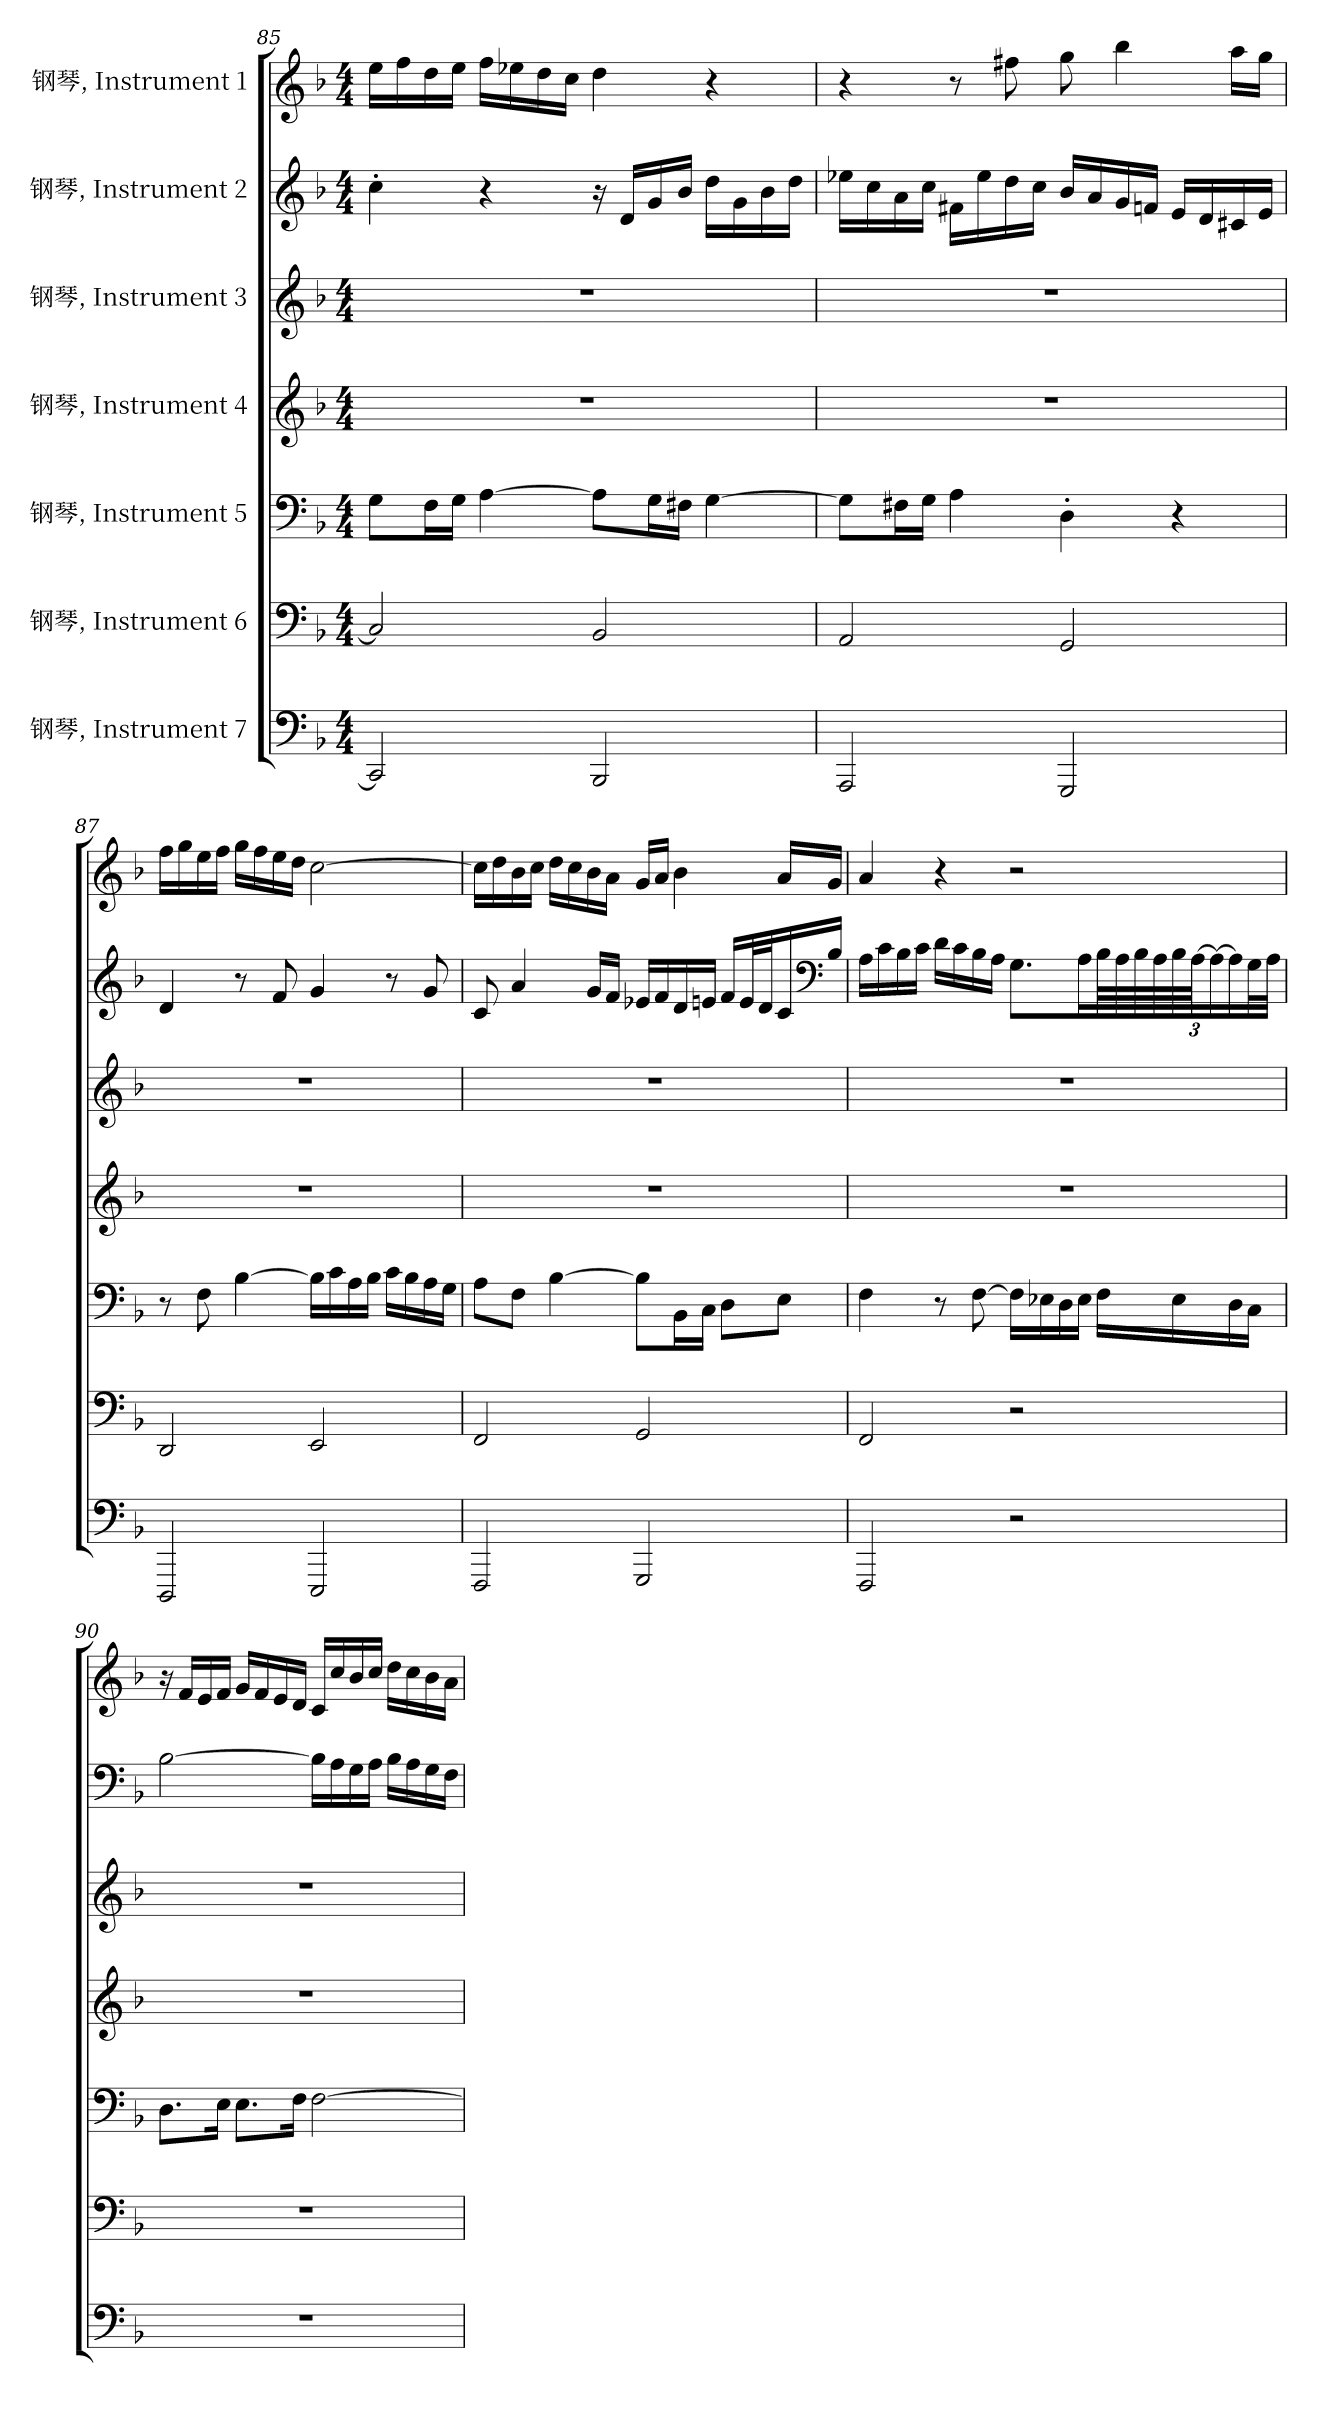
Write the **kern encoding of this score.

**kern	**kern	**kern	**kern	**kern	**kern	**kern
*part7	*part6	*part5	*part4	*part3	*part2	*part1
*staff7	*staff6	*staff5	*staff4	*staff3	*staff2	*staff1
*I"钢琴, Instrument 7	*I"钢琴, Instrument 6	*I"钢琴, Instrument 5	*I"钢琴, Instrument 4	*I"钢琴, Instrument 3	*I"钢琴, Instrument 2	*I"钢琴, Instrument 1
!!LO:PB:g=z
*clefF4	*clefF4	*clefF4	*clefG2	*clefG2	*clefG2	*clefG2
*k[b-]	*k[b-]	*k[b-]	*k[b-]	*k[b-]	*k[b-]	*k[b-]
*M4/4	*M4/4	*M4/4	*M4/4	*M4/4	*M4/4	*M4/4
=85	=85	=85	=85	=85	=85	=85
2CC/]	2C/]	8G\L	1r	1r	4cc'\	16ee\LL
.	.	.	.	.	.	16ff\
.	.	16F\L	.	.	.	16dd\
.	.	16G\JJ	.	.	.	16ee\JJ
.	.	[4A\	.	.	4r	16ff\LL
.	.	.	.	.	.	16ee-X\
.	.	.	.	.	.	16dd\
.	.	.	.	.	.	16cc\JJ
2BBB-/	2BB-/	8A\L]	.	.	16r	4dd\
.	.	.	.	.	16d/LL	.
.	.	16G\L	.	.	16g/	.
.	.	16F#X\JJ	.	.	16b-/JJ	.
.	.	[4G\	.	.	16dd\LL	4r
.	.	.	.	.	16g\	.
.	.	.	.	.	16b-\	.
.	.	.	.	.	16dd\JJ	.
=86	=86	=86	=86	=86	=86	=86
2AAA/	2AA/	8G\L]	1r	1r	16ee-X\LL	4r
.	.	.	.	.	16cc\	.
.	.	16F#X\L	.	.	16a\	.
.	.	16G\JJ	.	.	16cc\JJ	.
.	.	4A\	.	.	16f#X\LL	8r
.	.	.	.	.	16ee-\	.
.	.	.	.	.	16dd\	8ff#X\
.	.	.	.	.	16cc\JJ	.
2GGG/	2GG/	4D'\	.	.	16b-/LL	8gg\
.	.	.	.	.	16a/	.
.	.	.	.	.	16g/	4bb-\
.	.	.	.	.	16fn/JJ	.
.	.	4r	.	.	16e/LL	.
.	.	.	.	.	16d/	.
.	.	.	.	.	16c#X/	16aa\LL
.	.	.	.	.	16e/JJ	16gg\JJ
!!LO:PB:g=z
=87	=87	=87	=87	=87	=87	=87
2DDD/	2DD/	8r	1r	1r	4d/	16ff\LL
.	.	.	.	.	.	16gg\
.	.	8F\	.	.	.	16ee\
.	.	.	.	.	.	16ff\JJ
.	.	[4B-\	.	.	8r	16gg\LL
.	.	.	.	.	.	16ff\
.	.	.	.	.	8f/	16ee\
.	.	.	.	.	.	16dd\JJ
2EEE/	2EE/	16B-\LL]	.	.	4g/	[2cc\
.	.	16c\	.	.	.	.
.	.	16A\	.	.	.	.
.	.	16B-\JJ	.	.	.	.
.	.	16c\LL	.	.	8r	.
.	.	16B-\	.	.	.	.
.	.	16A\	.	.	8g/	.
.	.	16G\JJ	.	.	.	.
=88	=88	=88	=88	=88	=88	=88
2FFF/	2FF/	8A\L	1r	1r	8c/	16cc\LL]
.	.	.	.	.	.	16dd\
.	.	8F\J	.	.	4a/	16b-\
.	.	.	.	.	.	16cc\JJ
.	.	[4B-\	.	.	.	16dd\LL
.	.	.	.	.	.	16cc\
.	.	.	.	.	16g/LL	16b-\
.	.	.	.	.	16f/JJ	16a\JJ
2GGG/	2GG/	8B-\L]	.	.	16e-X/LL	16g/LL
.	.	.	.	.	16f/	16a/JJ
.	.	16BB-\L	.	.	16d/	4b-\
.	.	16C\JJ	.	.	16en/JJ	.
.	.	8D\L	.	.	16f/LL	.
.	.	.	.	.	32e/L	.
.	.	.	.	.	32d/J	.
.	.	8E\J	.	.	16c/	16a/LL
*	*	*	*	*	*clefF4	*
.	.	.	.	.	16B-/JJ	16g/JJ
!!LO:PB:g=z
=89	=89	=89	=89	=89	=89	=89
2FFF/	2FF/	4F\	1r	1r	16A\LL	4a/
.	.	.	.	.	16c\	.
.	.	.	.	.	16B-\	.
.	.	.	.	.	16c\JJ	.
.	.	8r	.	.	16d\LL	4r
.	.	.	.	.	16c\	.
.	.	[8F\	.	.	16B-\	.
.	.	.	.	.	16A\JJ	.
2r	2r	16F\LL]	.	.	8.G\L	2r
.	.	16E-X\	.	.	.	.
.	.	16D\	.	.	.	.
.	.	16E-\JJ	.	.	16A\L	.
.	.	16F\LL	.	.	64B-\LL	.
.	.	.	.	.	64A\	.
.	.	.	.	.	64B-\	.
.	.	.	.	.	64A\	.
*	*	*	*	*	*Xbrackettup	*
.	.	16E-\	.	.	96B-\	.
.	.	.	.	.	[96A\JJ	.
.	.	.	.	.	24A\_	.
.	.	16D\	.	.	16A\]	.
.	.	16C\JJ	.	.	32G\L	.
.	.	.	.	.	32A\JJJ	.
=90	=90	=90	=90	=90	=90	=90
1r	1r	8.D\L	1r	1r	[2B-\	16r
.	.	.	.	.	.	16f/LL
.	.	.	.	.	.	16e/
.	.	16E\Jk	.	.	.	16f/JJ
.	.	8.E\L	.	.	.	16g/LL
.	.	.	.	.	.	16f/
.	.	.	.	.	.	16e/
.	.	16F\Jk	.	.	.	16d/JJ
.	.	[2F\	.	.	16B-\LL]	16c/LL
.	.	.	.	.	16A\	16cc/
.	.	.	.	.	16G\	16b-/
.	.	.	.	.	16A\JJ	16cc/JJ
.	.	.	.	.	16B-\LL	16dd\LL
.	.	.	.	.	16A\	16cc\
.	.	.	.	.	16G\	16b-\
.	.	.	.	.	16F\JJ	16a\JJ
=	=	=	=	=	=	=
*-	*-	*-	*-	*-	*-	*-
